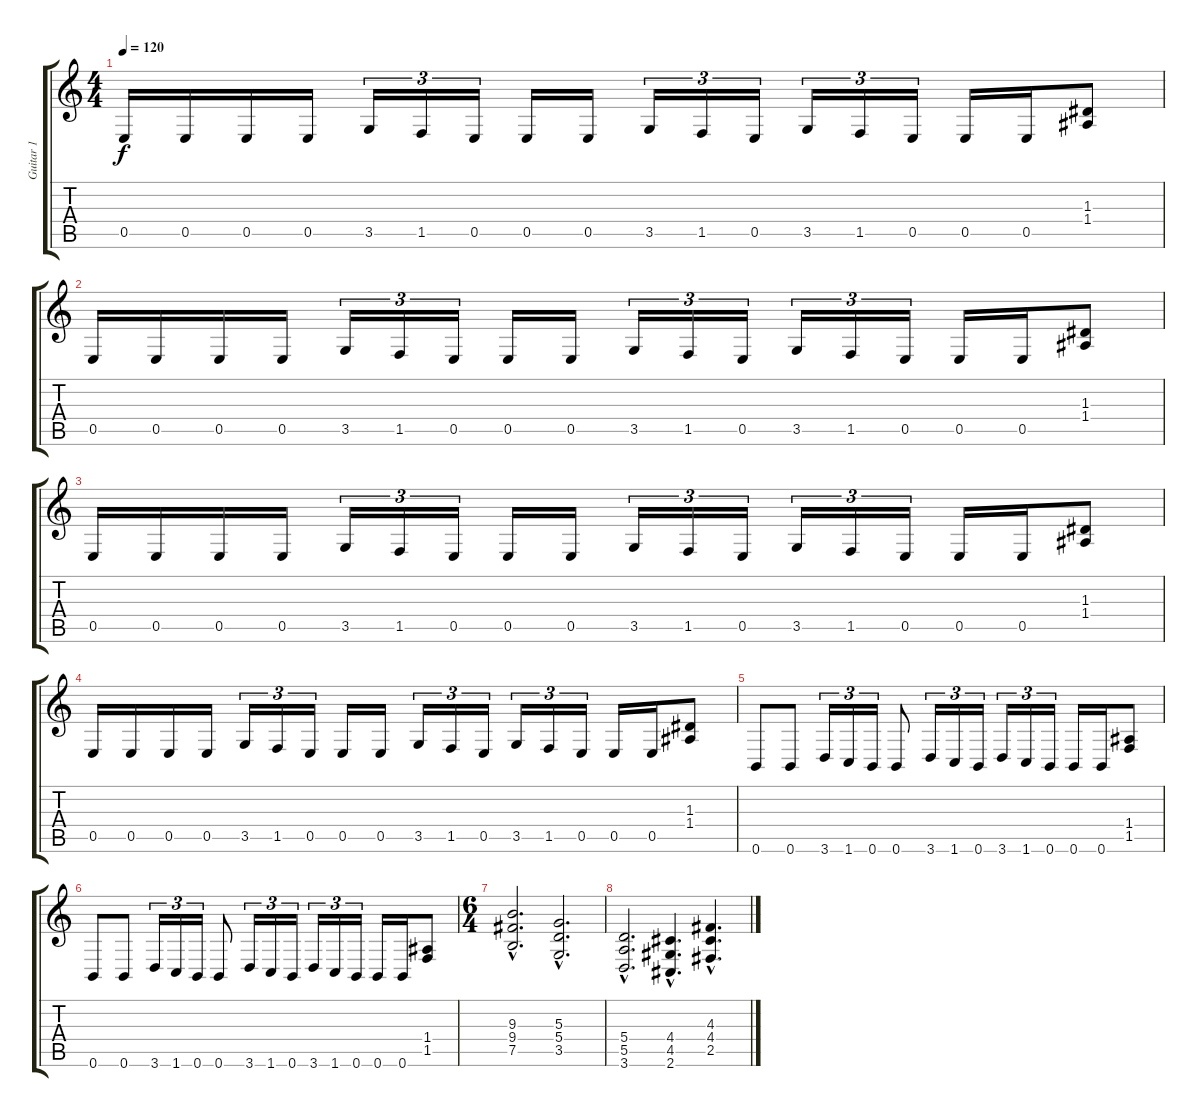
\track ("Guitar 1" "Guitar 1") {instrument distortionguitar}
\staff {score tabs}
\tuning (B3 Gb3 D3 A2 E2 B1) {hide}
\ts (4 4)
\tempo 120
\clef g2
\ks c
0.5.16{dy f} 0.5.16 0.5.16 0.5.16 3.5.16{tu (3 2)} 1.5.16{tu (3 2)} 0.5.16{tu (3 2)} 0.5.16 0.5.16 3.5.16{tu (3 2)} 1.5.16{tu (3 2)} 0.5.16{tu (3 2)} 3.5.16{tu (3 2)} 1.5.16{tu (3 2)} 0.5.16{tu (3 2)} 0.5.16 0.5.16 (1.3 1.4).8 |
0.5.16 0.5.16 0.5.16 0.5.16 3.5.16{tu (3 2)} 1.5.16{tu (3 2)} 0.5.16{tu (3 2)} 0.5.16 0.5.16 3.5.16{tu (3 2)} 1.5.16{tu (3 2)} 0.5.16{tu (3 2)} 3.5.16{tu (3 2)} 1.5.16{tu (3 2)} 0.5.16{tu (3 2)} 0.5.16 0.5.16 (1.3 1.4).8 |
0.5.16 0.5.16 0.5.16 0.5.16 3.5.16{tu (3 2)} 1.5.16{tu (3 2)} 0.5.16{tu (3 2)} 0.5.16 0.5.16 3.5.16{tu (3 2)} 1.5.16{tu (3 2)} 0.5.16{tu (3 2)} 3.5.16{tu (3 2)} 1.5.16{tu (3 2)} 0.5.16{tu (3 2)} 0.5.16 0.5.16 (1.3 1.4).8 |
0.5.16 0.5.16 0.5.16 0.5.16 3.5.16{tu (3 2)} 1.5.16{tu (3 2)} 0.5.16{tu (3 2)} 0.5.16 0.5.16 3.5.16{tu (3 2)} 1.5.16{tu (3 2)} 0.5.16{tu (3 2)} 3.5.16{tu (3 2)} 1.5.16{tu (3 2)} 0.5.16{tu (3 2)} 0.5.16 0.5.16 (1.3 1.4).8 |
0.6.8 0.6.8 3.6.16{tu (3 2)} 1.6.16{tu (3 2)} 0.6.16{tu (3 2)} 0.6.8 3.6.16{tu (3 2)} 1.6.16{tu (3 2)} 0.6.16{tu (3 2)} 3.6.16{tu (3 2)} 1.6.16{tu (3 2)} 0.6.16{tu (3 2)} 0.6.16 0.6.16 (1.4 1.5).8 |
0.6.8 0.6.8 3.6.16{tu (3 2)} 1.6.16{tu (3 2)} 0.6.16{tu (3 2)} 0.6.8 3.6.16{tu (3 2)} 1.6.16{tu (3 2)} 0.6.16{tu (3 2)} 3.6.16{tu (3 2)} 1.6.16{tu (3 2)} 0.6.16{tu (3 2)} 0.6.16 0.6.16 (1.4 1.5).8 |
\ts (6 4)
(9.3{hac} 9.4{hac} 7.5{hac}).2{d} (5.3{hac} 5.4{hac} 3.5{hac}).2{d} |
(5.4{hac} 5.5{hac} 3.6{hac}).2{d} (4.4{hac} 4.5{hac} 2.6{hac}).4{d} (4.3{hac} 4.4{hac} 2.5{hac}).4{d}
